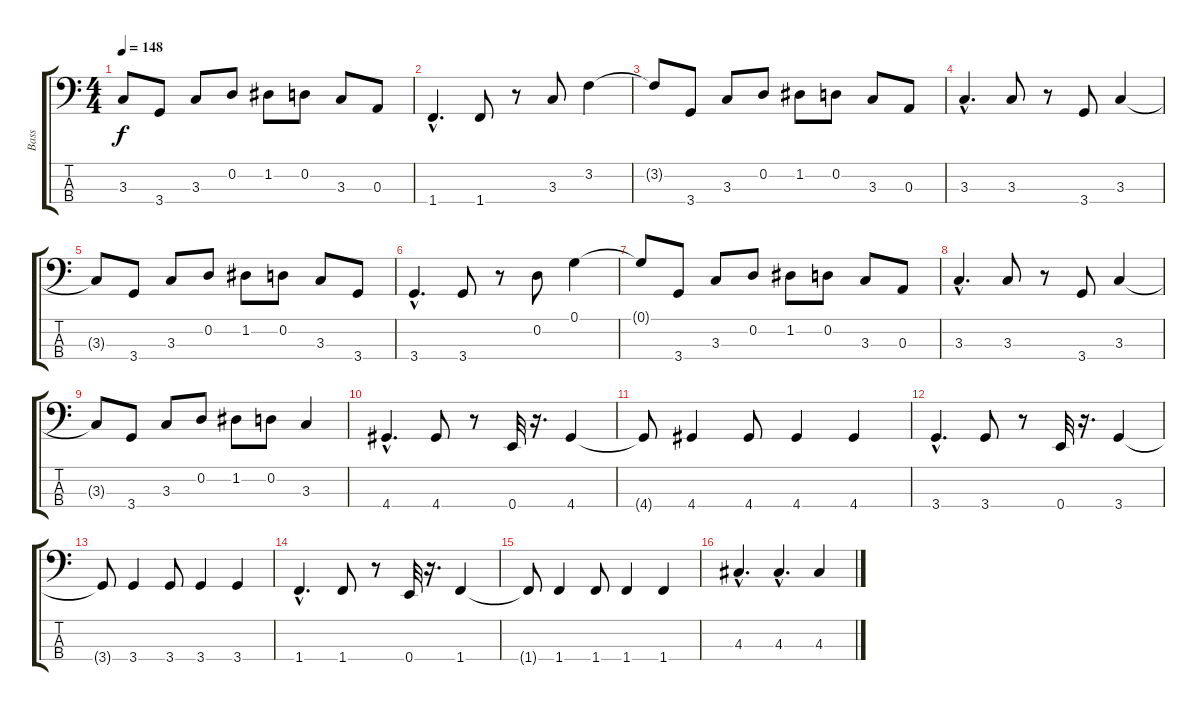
\track ("Bass" "Bass") {instrument electricbassfinger}
\staff {score tabs}
\tuning (G2 D2 A1 E1) {hide}
\ts (4 4)
\tempo 148
\clef f4
\ks c
3.3{t}.8{dy f} 3.4.8 3.3.8 0.2.8 1.2.8 0.2.8 3.3.8 0.3.8 |
1.4{hac}.4{d} 1.4.8 r.8 3.3.8 3.2.4 |
3.2{t}.8 3.4.8 3.3.8 0.2.8 1.2.8 0.2.8 3.3.8 0.3.8 |
3.3{hac}.4{d} 3.3.8 r.8 3.4.8 3.3.4 |
3.3{t}.8 3.4.8 3.3.8 0.2.8 1.2.8 0.2.8 3.3.8 3.4.8 |
3.4{hac}.4{d} 3.4.8 r.8 0.2.8 0.1.4 |
0.1{t}.8 3.4.8 3.3.8 0.2.8 1.2.8 0.2.8 3.3.8 0.3.8 |
3.3{hac}.4{d} 3.3.8 r.8 3.4.8 3.3.4 |
3.3{t}.8 3.4.8 3.3.8 0.2.8 1.2.8 0.2.8 3.3.4 |
4.4{hac}.4{d} 4.4.8 r.8 0.4.32 r.16{d} 4.4.4 |
4.4{t}.8 4.4.4 4.4.8 4.4.4 4.4.4 |
3.4{hac}.4{d} 3.4.8 r.8 0.4.32 r.16{d} 3.4.4 |
3.4{t}.8 3.4.4 3.4.8 3.4.4 3.4.4 |
1.4{hac}.4{d} 1.4.8 r.8 0.4.32 r.16{d} 1.4.4 |
1.4{t}.8 1.4.4 1.4.8 1.4.4 1.4.4 |
4.3{hac}.4{d} 4.3{hac}.4{d} 4.3.4
